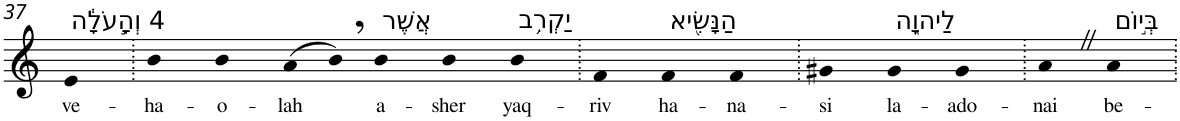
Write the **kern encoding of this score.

**kern	**text
*part1	*part1
*staff1	*staff1
*I"Piano	*
*I'Pno	*
!!LO:PB:g=z
*clefG2	*
*k[]	*
=37	=37
!LO:TX:a:t=4 וְהָ֣עֹלָ֔ה	!
!	!LO:LY:b
4e	ve-
=38.	=38.
!	!LO:LY:b
4b	-ha-
!	!LO:LY:b
4b	-o-
!	!LO:LY:b
(>8a	-lah
8b,)	.
!LO:TX:a:t=אֲשֶׁר	!
!	!LO:LY:b
4b	a-
!	!LO:LY:b
4b	-sher
!LO:TX:a:t=יַקְרִ֥ב	!
!	!LO:LY:b
4b	yaq-
=39.	=39.
!	!LO:LY:b
4f	-riv
!LO:TX:a:t=הַנָּשִׂ֖יא	!
!	!LO:LY:b
4f	ha-
!	!LO:LY:b
4f	-na-
=40.	=40.
!	!LO:LY:b
4g#X	-si
!LO:TX:a:t=לַיהוָ֑ה	!
!	!LO:LY:b
4g#	la-
!	!LO:LY:b
4g#	-ado-
=41.	=41.
!	!LO:LY:b
4aZ	-nai
!LO:TX:a:t=בְּי֣וֹם	!
!	!LO:LY:b
4a	be-
=.	=.
*-	*-
